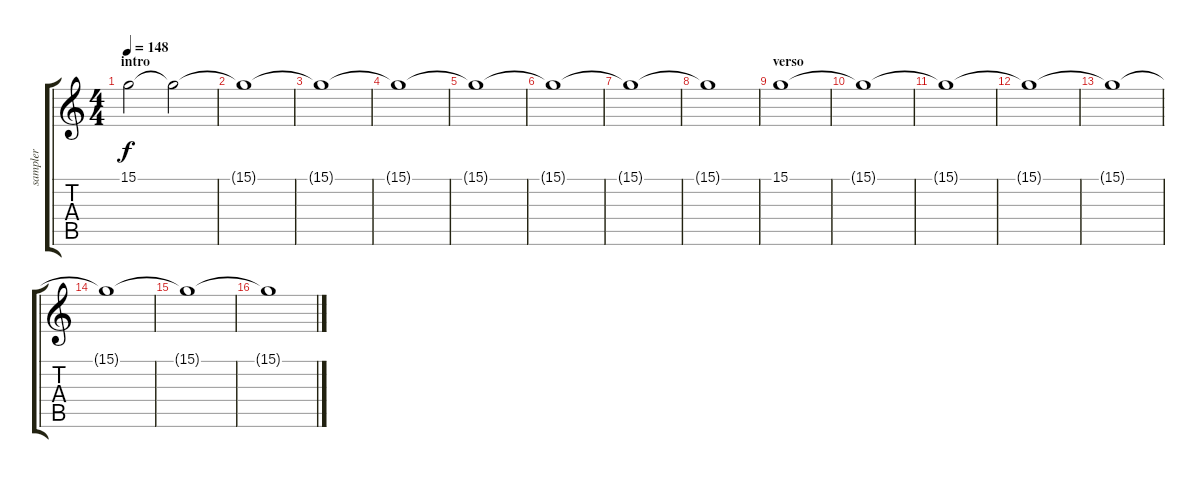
\track ("sampler" "sampler") {instrument pad3polysynth}
\staff {score tabs}
\tuning (E4 B3 G3 D3 A2 E2) {hide}
\ts (4 4)
\section ("" "intro")
\tempo 148
\clef g2
\ks c
15.1.2{dy f volume 7 balance 8 instrument pad3polysynth} 15.1{t}.2{volume 8} |
15.1{t}.1{volume 9} |
15.1{t}.1 |
15.1{t}.1 |
15.1{t}.1 |
15.1{t}.1 |
15.1{t}.1 |
15.1{t}.1 |
\section ("" "verso")
15.1.1{volume 7 balance 8} |
15.1{t}.1{volume 8} |
15.1{t}.1 |
15.1{t}.1 |
15.1{t}.1 |
15.1{t}.1 |
15.1{t}.1 |
15.1{t}.1
